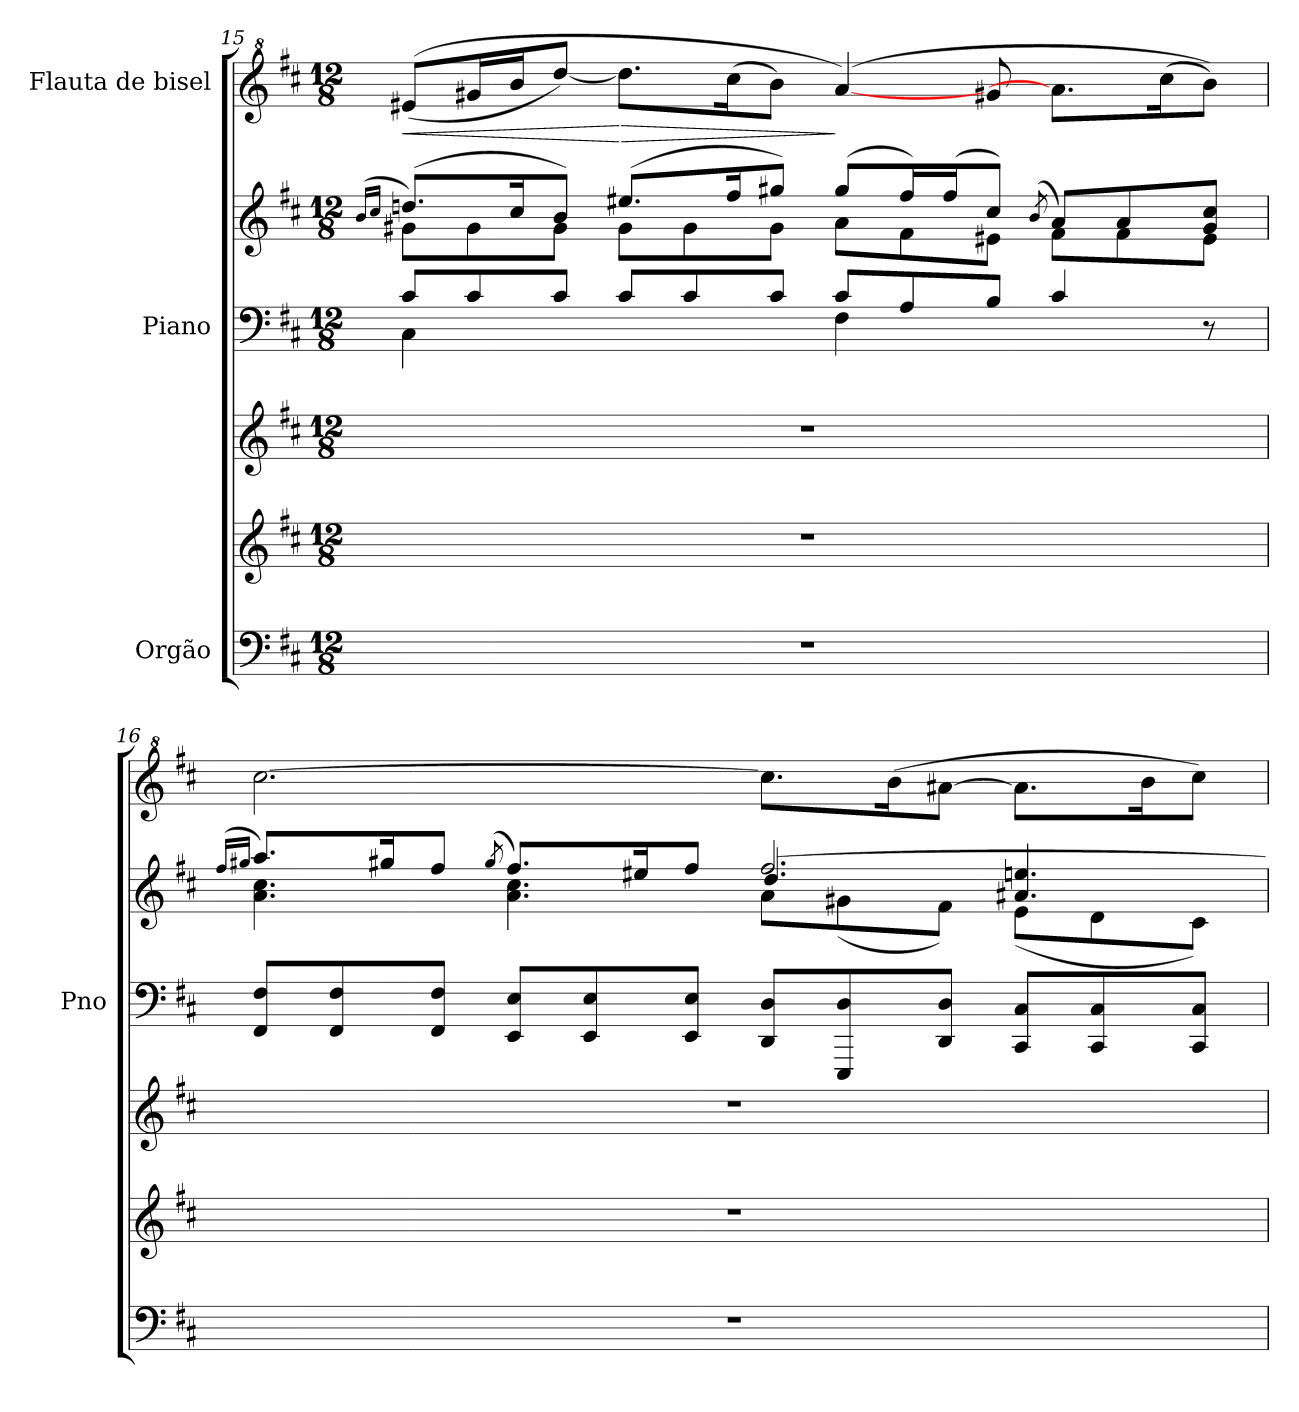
**kern	**kern	**kern	**kern	**kern	**kern	**dynam
*part3	*part3	*part3	*part2	*part2	*part1	*part1
*staff6	*staff5	*staff4	*staff3	*staff2	*staff1	*staff1
*I"Orgão	*	*	*I"Piano	*	*I"Flauta de bisel	*
*	*	*	*I'Pno	*	*	*
!!LO:PB:g=z
*clefF4	*clefG2	*clefG2	*clefF4	*clefG2	*clefG^2	*
*k[f#c#]	*k[f#c#]	*k[f#c#]	*k[f#c#]	*k[f#c#]	*k[f#c#]	*
*M12/8	*M12/8	*M12/8	*M12/8	*M12/8	*M12/8	*
=15	=15	=15	=15	=15	=15	=15
.	.	.	.	(>16qb/LL	.	.
.	.	.	.	16qcc#/JJ	.	.
*	*	*	*^	*^	*	*
!	!	!	!	!	!	!	!	!LO:HP:b
1.r	1.r	1.r	8c#/L	4C#\	(>8.ddn/L)	8g#X\L	(<(>8ee#X/L	<
.	.	.	8c#/	.	.	8g#\	16gg#X/L	.
.	.	.	.	.	16cc#/K	.	16bb/J	.
.	.	.	8c#/J	2ryy	8b/J)	8g#\J	[8ddd/J)	.
!	!	!	!	!	!	!	!	!LO:HP:n=1:b
.	.	.	8c#/L	.	(>8.ee#X/L	8g#\L	8.ddd\L]	[ >
.	.	.	8c#/	.	.	8g#\	.	.
.	.	.	.	.	16ff#/K	.	(>16ccc#\K	.
.	.	.	8c#/J	.	8gg#X/J)	8g#\J	8bb\J)	.
.	.	.	8c#/L	4F#\	(>8gg#/L	8a\L	(>[4aa/)	]
.	.	.	8A/	.	16ff#/L)	8f#\	.	.
.	.	.	.	.	(>16ff#/J	.	.	.
.	.	.	8B/J	2ryy	8cc#/J)	8e#X\J	8gg#X/	.
.	.	.	.	.	(<8qb/	.	.	.
.	.	.	4c#/	.	8a/L)	8f#\L	8.aa\L]	.
.	.	.	.	.	8a/	8f#\	.	.
.	.	.	.	.	.	.	(>16ccc#\K	.
.	.	.	8r	.	8g#/ 8cc#/J	8e#\J	8bb\J))	.
*	*	*	*v	*v	*	*	*	*
*	*	*	*	*v	*v	*	*
=16	=16	=16	=16	=16	=16	=16
.	.	.	.	(<16qff#/LL	.	.
.	.	.	.	16qgg#X/JJ	.	.
*	*	*	*	*^	*	*
*	*	*	*	*	*^	*	*
1.r	1.r	1.r	8FF#/ 8F#/L	8.aa/L)	4.a\ 4.cc#\	2.ryy	[2.ccc#\	.
.	.	.	8FF#/ 8F#/	.	.	.	.	.
.	.	.	.	16gg#/K	.	.	.	.
.	.	.	8FF#/ 8F#/J	8ff#/J	.	.	.	.
.	.	.	.	(<8qgg#/	.	.	.	.
.	.	.	8EE/ 8E/L	8.ff#/L)	4.a\ 4.cc#\	.	.	.
.	.	.	8EE/ 8E/	.	.	.	.	.
.	.	.	.	16ee#X/K	.	.	.	.
.	.	.	8EE/ 8E/J	8ff#/J	.	.	.	.
.	.	.	8DD/ 8D/L	[2.ff#/	8a\L	4.dd/	8.ccc#\L]	.
.	.	.	8EEE/ 8D/	.	(<8g#X\	.	.	.
.	.	.	.	.	.	.	(>16bb\K	.
.	.	.	8DD/ 8D/J	.	8f#\J)	.	[8aa#X\J	.
.	.	.	8CC#/ 8C#/L	.	(<8e\L	4.a#X/ 4.een/	8.aa#\L]	.
.	.	.	8CC#/ 8C#/	.	8d\	.	.	.
.	.	.	.	.	.	.	16bb\K	.
.	.	.	8CC#/ 8C#/J	.	8c#\J)	.	8ccc#\J)	.
*	*	*	*	*v	*v	*v	*	*
=	=	=	=	=	=	=
*-	*-	*-	*-	*-	*-	*-
